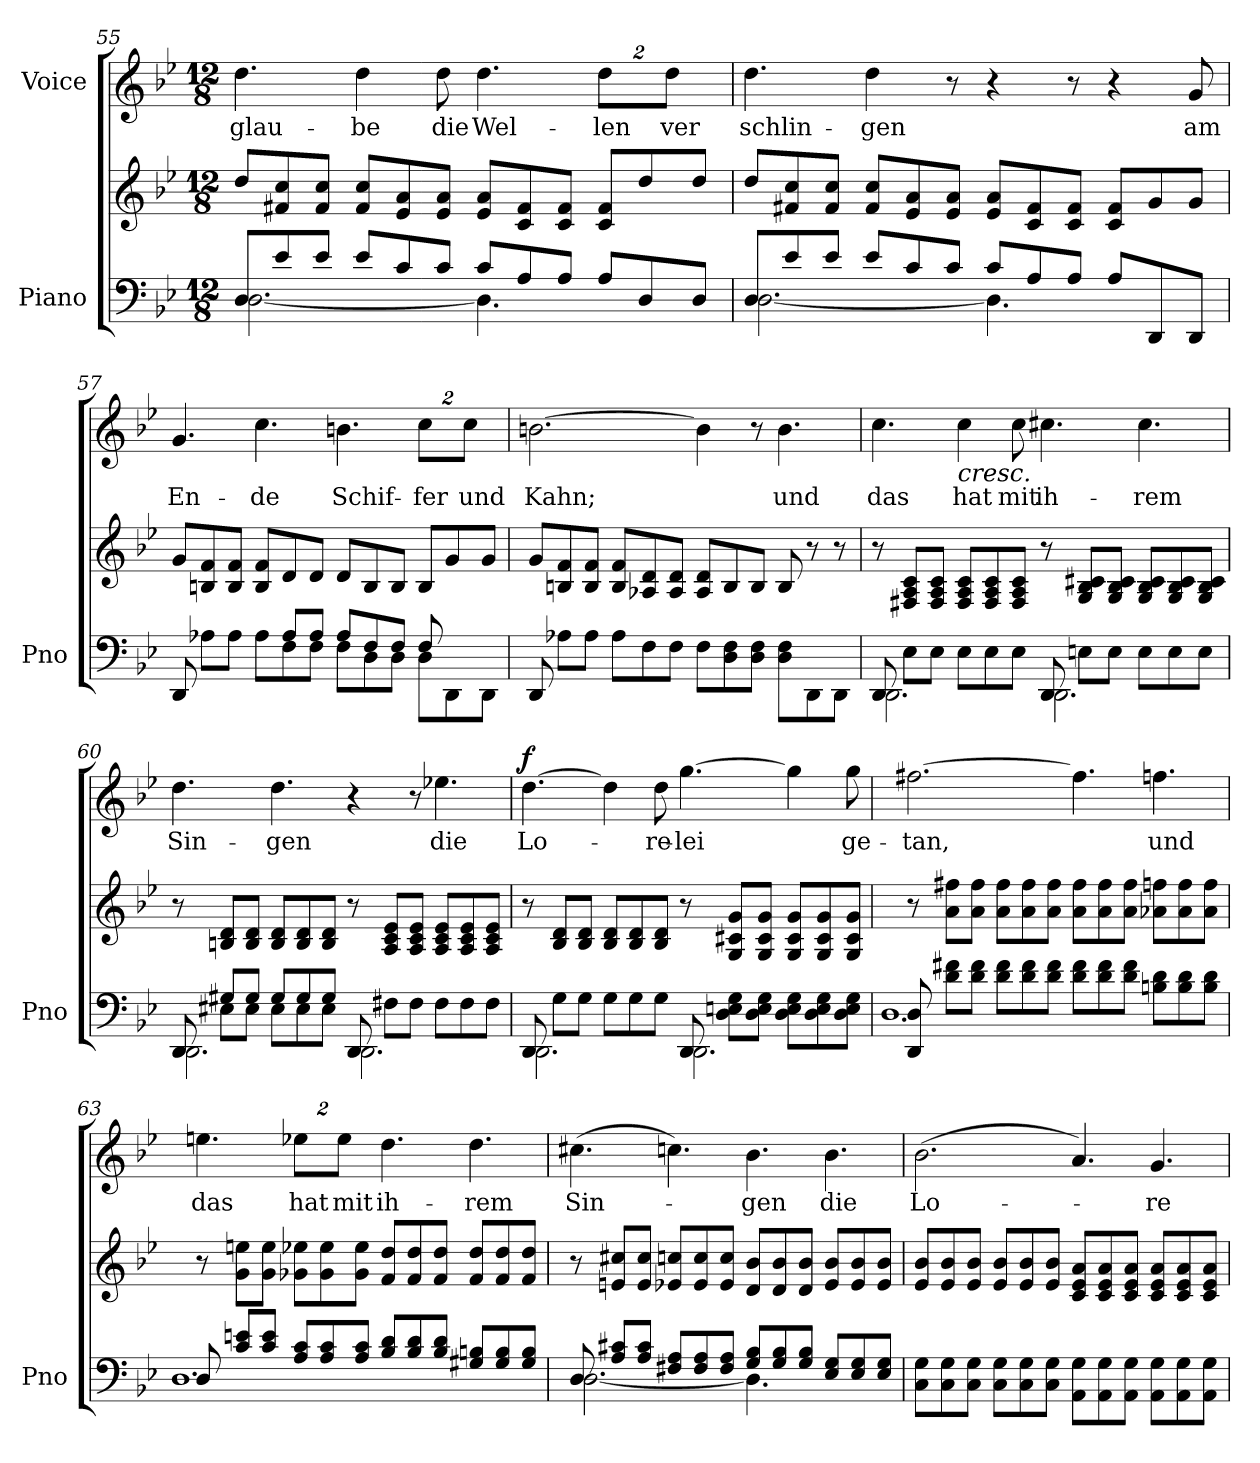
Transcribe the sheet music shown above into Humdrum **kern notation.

**kern	**kern	**kern	**text	**dynam
*part2	*part2	*part1	*part1	*part1
*staff3	*staff2	*staff1	*staff1	*staff1
*I"Piano	*	*I"Voice	*	*
*I'Pno	*	*	*	*
*clefF4	*clefG2	*clefG2	*	*
*k[b-e-]	*k[b-e-]	*k[b-e-]	*	*
*M12/8	*M12/8	*M12/8	*	*
=55	=55	=55	=55	=55
*^	*	*	*	*
!	!	!	!	!LO:LY:b	!
8D/L	[2.D\	8dd/L	4.dd\	glau-	.
8e-/	.	8f#X/ 8cc/	.	.	.
8e-/J	.	8f#/ 8cc/J	.	.	.
!	!	!	!	!LO:LY:b	!
8e-/L	.	8f#/ 8cc/L	4dd\	-be	.
8c/	.	8e-/ 8a/	.	.	.
!	!	!	!	!LO:LY:b	!
8c/J	.	8e-/ 8a/J	8dd\	die	.
!	!	!	!	!LO:LY:b	!
8c/L	4.D\]	8e-/ 8a/L	4.dd\	Wel-	.
8A/	.	8c/ 8f#/	.	.	.
8A/J	.	8c/ 8f#/J	.	.	.
!	!	!	!	!LO:LY:b	!
8A/L	4.ryy	8c/ 8f#/L	16%3dd\L	len	.
8D/	.	8dd/	.	.	.
!	!	!	!	!LO:LY:b	!
.	.	.	16%3dd\J	ver	.
8D/J	.	8dd/J	.	.	.
!!LO:LB:g=z
=56	=56	=56	=56	=56	=56
!	!	!	!	!LO:LY:b	!
8D/L	[2.D\	8dd/L	4.dd\	-schlin-	.
8e-/	.	8f#X/ 8cc/	.	.	.
8e-/J	.	8f#/ 8cc/J	.	.	.
!	!	!	!	!LO:LY:b	!
8e-/L	.	8f#/ 8cc/L	4dd\	-gen	.
8c/	.	8e-/ 8a/	.	.	.
8c/J	.	8e-/ 8a/J	8r	.	.
8c/L	4.D\]	8e-/ 8a/L	4r	.	.
8A/	.	8c/ 8f#/	.	.	.
8A/J	.	8c/ 8f#/J	8r	.	.
8A/L	4.ryy	8c/ 8f#/L	4r	.	.
8DD/	.	8g/	.	.	.
!	!	!	!	!LO:LY:b	!
8DD/J	.	8g/J	8g/	am	.
!!LO:LB:g=z
=57	=57	=57	=57	=57	=57
!	!	!	!	!LO:LY:b	!
4.ryy	8DD/	8g/L	4.g/	En-	.
.	8A-X\L	8Bn/ 8f/	.	.	.
.	8A-\J	8B/ 8f/J	.	.	.
!	!	!	!	!LO:LY:b	!
8ryy	8A-\L	8B/ 8f/L	4.cc\	-de	.
8A-/L	8F\	8d/	.	.	.
8A-/J	8F\J	8d/J	.	.	.
!	!	!	!	!LO:LY:b	!
8A-/L	8F\L	8d/L	4.bn\	Schif-	.
8F/	8D\	8B/	.	.	.
8F/J	8D\J	8B/J	.	.	.
!	!	!	!	!LO:LY:b	!
8F/	8D\L	8B/L	16%3cc\L	-fer	.
4ryy	8DD\	8g/	.	.	.
!	!	!	!	!LO:LY:b	!
.	.	.	16%3cc\J	und	.
.	8DD\J	8g/J	.	.	.
=58	=58	=58	=58	=58	=58
!	!	!	!	!LO:LY:b	!
*v	*v	*	*	*	*
8DD/	8g/L	[2.bn\	Kahn;	.
8A-X\L	8Bn/ 8f/	.	.	.
8A-\J	8B/ 8f/J	.	.	.
8A-\L	8B/ 8f/L	.	.	.
8F\	8A-X/ 8d/	.	.	.
8F\J	8A-/ 8d/J	.	.	.
8F\L	8A-/ 8d/L	4b\]	.	.
8D\ 8F\	8B/	.	.	.
8D\ 8F\J	8B/J	8r	.	.
!	!	!	!LO:LY:b	!
8D\ 8F\L	8B/	4.b\	und	.
8DD\	8r	.	.	.
8DD\J	8r	.	.	.
!!LO:LB:g=z
=59	=59	=59	=59	=59
*^	*	*	*	*
!	!	!	!	!LO:LY:b	!
8DD/	2.DD\	8r	4.cc\	das	.
8E-\L	.	8F#X/ 8A/ 8c/L	.	.	.
8E-\J	.	8F#/ 8A/ 8c/J	.	.	.
!	!	!	!	!LO:LY:b	!LO:HP:b
8E-\L	.	8F#/ 8A/ 8c/L	4cc\	hat	<
8E-\	.	8F#/ 8A/ 8c/	.	.	.
!	!	!	!	!LO:LY:b	!
8E-\J	.	8F#/ 8A/ 8c/J	8cc\	mit	.
!	!	!	!	!LO:LY:b	!
8DD/	2.DD\	8r	4.cc#X\	ih-	.
8En\L	.	8G/ 8B-/ 8c#X/L	.	.	.
8E\J	.	8G/ 8B-/ 8c#/J	.	.	.
!	!	!	!	!LO:LY:b	!
8E\L	.	8G/ 8B-/ 8c#/L	4.cc#\	-rem	.
8E\	.	8G/ 8B-/ 8c#/	.	.	.
8E\J	.	8G/ 8B-/ 8c#/J	.	.	.
!!LO:PB:g=z
=60	=60	=60	=60	=60	=60
*	*^	*	*	*	*
!	!	!	!	!	!LO:LY:b	!
8DD/	2.DD\	8ryy	8r	4.dd\	Sin-	.
8E#X\L	.	8G#X/L	8Bn/ 8d/L	.	.	.
8E#\J	.	8G#/J	8B/ 8d/J	.	.	.
!	!	!	!	!	!LO:LY:b	!
8E#\L	.	8G#/L	8B/ 8d/L	4.dd\	-gen	.
8E#\	.	8G#/	8B/ 8d/	.	.	.
8E#\J	.	8G#/J	8B/ 8d/J	.	.	.
8DD/	2.DD\	4ryy	8r	4r	.	.
8F#X\L	.	.	8A/ 8c/ 8e-/L	.	.	.
8F#\J	.	2ryy	8A/ 8c/ 8e-/J	8r	.	.
!	!	!	!	!	!LO:LY:b	!
8F#\L	.	.	8A/ 8c/ 8e-/L	4.ee-X\	die	.
8F#\	.	.	8A/ 8c/ 8e-/	.	.	.
8F#\J	.	.	8A/ 8c/ 8e-/J	.	.	.
*	*v	*v	*	*	*	*
=61	=61	=61	=61	=61	=61
!	!	!	!	!LO:LY:b	!LO:DY:a
8DD/	2.DD\	8r	[4.dd\	Lo-	f
8G\L	.	8B-/ 8d/L	.	.	.
8G\J	.	8B-/ 8d/J	.	.	.
8G\L	.	8B-/ 8d/L	4dd\]	.	.
8G\	.	8B-/ 8d/	.	.	.
!	!	!	!	!LO:LY:b	!
8G\J	.	8B-/ 8d/J	8dd\	-re-	.
!	!	!	!	!LO:LY:b	!
8DD/	2.DD\	8r	[4.gg\	-lei	.
8D\ 8En\ 8G\L	.	8G/ 8c#X/ 8g/L	.	.	.
8D\ 8E\ 8G\J	.	8G/ 8c#/ 8g/J	.	.	.
8D\ 8E\ 8G\L	.	8G/ 8c#/ 8g/L	4gg\]	.	.
8D\ 8E\ 8G\	.	8G/ 8c#/ 8g/	.	.	.
!	!	!	!	!LO:LY:b	!
8D\ 8E\ 8G\J	.	8G/ 8c#/ 8g/J	8gg\	ge-	.
!!LO:LB:g=z
=62	=62	=62	=62	=62	=62
!	!	!	!	!LO:LY:b	!
8DD/ 8D/	1.D	8r	[2.ff#X\	-tan,	.
8d\ 8f#X\L	.	8a\ 8ff#X\L	.	.	.
8d\ 8f#\J	.	8a\ 8ff#\J	.	.	.
8d\ 8f#\L	.	8a\ 8ff#\L	.	.	.
8d\ 8f#\	.	8a\ 8ff#\	.	.	.
8d\ 8f#\J	.	8a\ 8ff#\J	.	.	.
8d\ 8f#\L	.	8a\ 8ff#\L	4.ff#\]	.	.
8d\ 8f#\	.	8a\ 8ff#\	.	.	.
8d\ 8f#\J	.	8a\ 8ff#\J	.	.	.
!	!	!	!	!LO:LY:b	!
8Bn\ 8d\L	.	8a-X\ 8ffn\L	4.ffn\	und	.
8B\ 8d\	.	8a-\ 8ff\	.	.	.
8B\ 8d\J	.	8a-\ 8ff\J	.	.	.
!!LO:LB:g=z
=63	=63	=63	=63	=63	=63
!	!	!	!	!LO:LY:b	!
8D/	1.D	8r	4.een\	das	.
8c/ 8en/L	.	8g\ 8een\L	.	.	.
8c/ 8e/J	.	8g\ 8ee\J	.	.	.
!	!	!	!	!LO:LY:b	!
8A/ 8c/L	.	8g-X\ 8ee-X\L	16%3ee-X\L	hat	.
8A/ 8c/	.	8g-\ 8ee-\	.	.	.
!	!	!	!	!LO:LY:b	!
.	.	.	16%3ee-\J	mit	.
8A/ 8c/J	.	8g-\ 8ee-\J	.	.	.
!	!	!	!	!LO:LY:b	!
8B-/ 8d/L	.	8f/ 8dd/L	4.dd\	ih-	.
8B-/ 8d/	.	8f/ 8dd/	.	.	.
8B-/ 8d/J	.	8f/ 8dd/J	.	.	.
!	!	!	!	!LO:LY:b	!
8G#X/ 8Bn/L	.	8f/ 8dd/L	4.dd\	-rem	.
8G#/ 8B/	.	8f/ 8dd/	.	.	.
8G#/ 8B/J	.	8f/ 8dd/J	.	.	.
=64	=64	=64	=64	=64	=64
!	!	!	!	!LO:LY:b	!
8D/	[2.D\	8r	(>4.cc#X\	Sin-	.
8A/ 8c#X/L	.	8en/ 8cc#X/L	.	.	.
8A/ 8c#/J	.	8e/ 8cc#/J	.	.	.
8F#X/ 8A/L	.	8e-X/ 8ccn/L	4.ccn\)	.	.
8F#/ 8A/	.	8e-/ 8cc/	.	.	.
8F#/ 8A/J	.	8e-/ 8cc/J	.	.	.
!	!	!	!	!LO:LY:b	!
8G/ 8B-/L	4.D\]	8d/ 8b-/L	4.b-\	-gen	[
8G/ 8B-/	.	8d/ 8b-/	.	.	.
8G/ 8B-/J	.	8d/ 8b-/J	.	.	.
!	!	!	!	!LO:LY:b	!
8E-/ 8G/L	4.ryy	8e-/ 8b-/L	4.b-\	die	.
8E-/ 8G/	.	8e-/ 8b-/	.	.	.
8E-/ 8G/J	.	8e-/ 8b-/J	.	.	.
*v	*v	*	*	*	*
!!LO:LB:g=z
=65	=65	=65	=65	=65
!	!	!	!LO:LY:b	!
8C\ 8G\L	8e-/ 8b-/L	(>2.b-\	Lo-	.
8C\ 8G\	8e-/ 8b-/	.	.	.
8C\ 8G\J	8e-/ 8b-/J	.	.	.
8C\ 8G\L	8e-/ 8b-/L	.	.	.
8C\ 8G\	8e-/ 8b-/	.	.	.
8C\ 8G\J	8e-/ 8b-/J	.	.	.
8AA\ 8G\L	8c/ 8e-/ 8a/L	4.a/)	.	.
8AA\ 8G\	8c/ 8e-/ 8a/	.	.	.
8AA\ 8G\J	8c/ 8e-/ 8a/J	.	.	.
!	!	!	!LO:LY:b	!
8AA\ 8G\L	8c/ 8e-/ 8a/L	4.g/	-re-	.
8AA\ 8G\	8c/ 8e-/ 8a/	.	.	.
8AA\ 8G\J	8c/ 8e-/ 8a/J	.	.	.
=	=	=	=	=
*-	*-	*-	*-	*-
